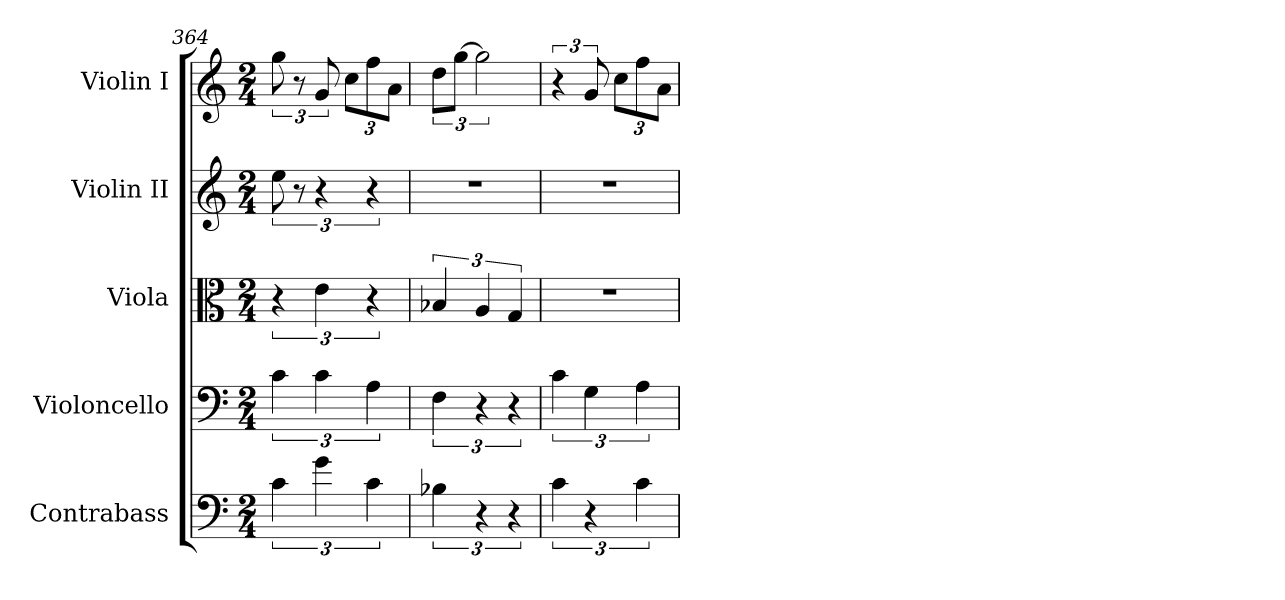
**kern	**kern	**kern	**kern	**kern
*part5	*part4	*part3	*part2	*part1
*staff5	*staff4	*staff3	*staff2	*staff1
*I"Contrabass	*I"Violoncello	*I"Viola	*I"Violin II	*I"Violin I
*I'Cb.	*I'Vc.	*I'Vla.	*I'Vln. II	*I'Vln. I
!!LO:LB:g=z
*clefF4	*clefF4	*clefC3	*clefG2	*clefG2
*ITrd7c12	*	*	*	*
*k[]	*k[]	*k[]	*k[]	*k[]
*M2/4	*M2/4	*M2/4	*M2/4	*M2/4
=364	=364	=364	=364	=364
6C\	6c\	6r	12ee\	12gg\
.	.	.	12r	12r
6G\	6c\	6e\	6r	12g/
.	.	.	.	12cc\L
6C\	6A\	6r	6r	12ff\
.	.	.	.	12a\J
=365	=365	=365	=365	=365
6BB-X\	6F\	6B-X/	2r	12dd\L
.	.	.	.	[12gg\J
6r	6r	6A/	.	3gg\]
6r	6r	6G/	.	.
=366	=366	=366	=366	=366
6C\	6c\	2r	2r	6r
6r	6G\	.	.	12g/
.	.	.	.	12cc\L
6C\	6A\	.	.	12ff\
.	.	.	.	12a\J
=	=	=	=	=
*-	*-	*-	*-	*-
